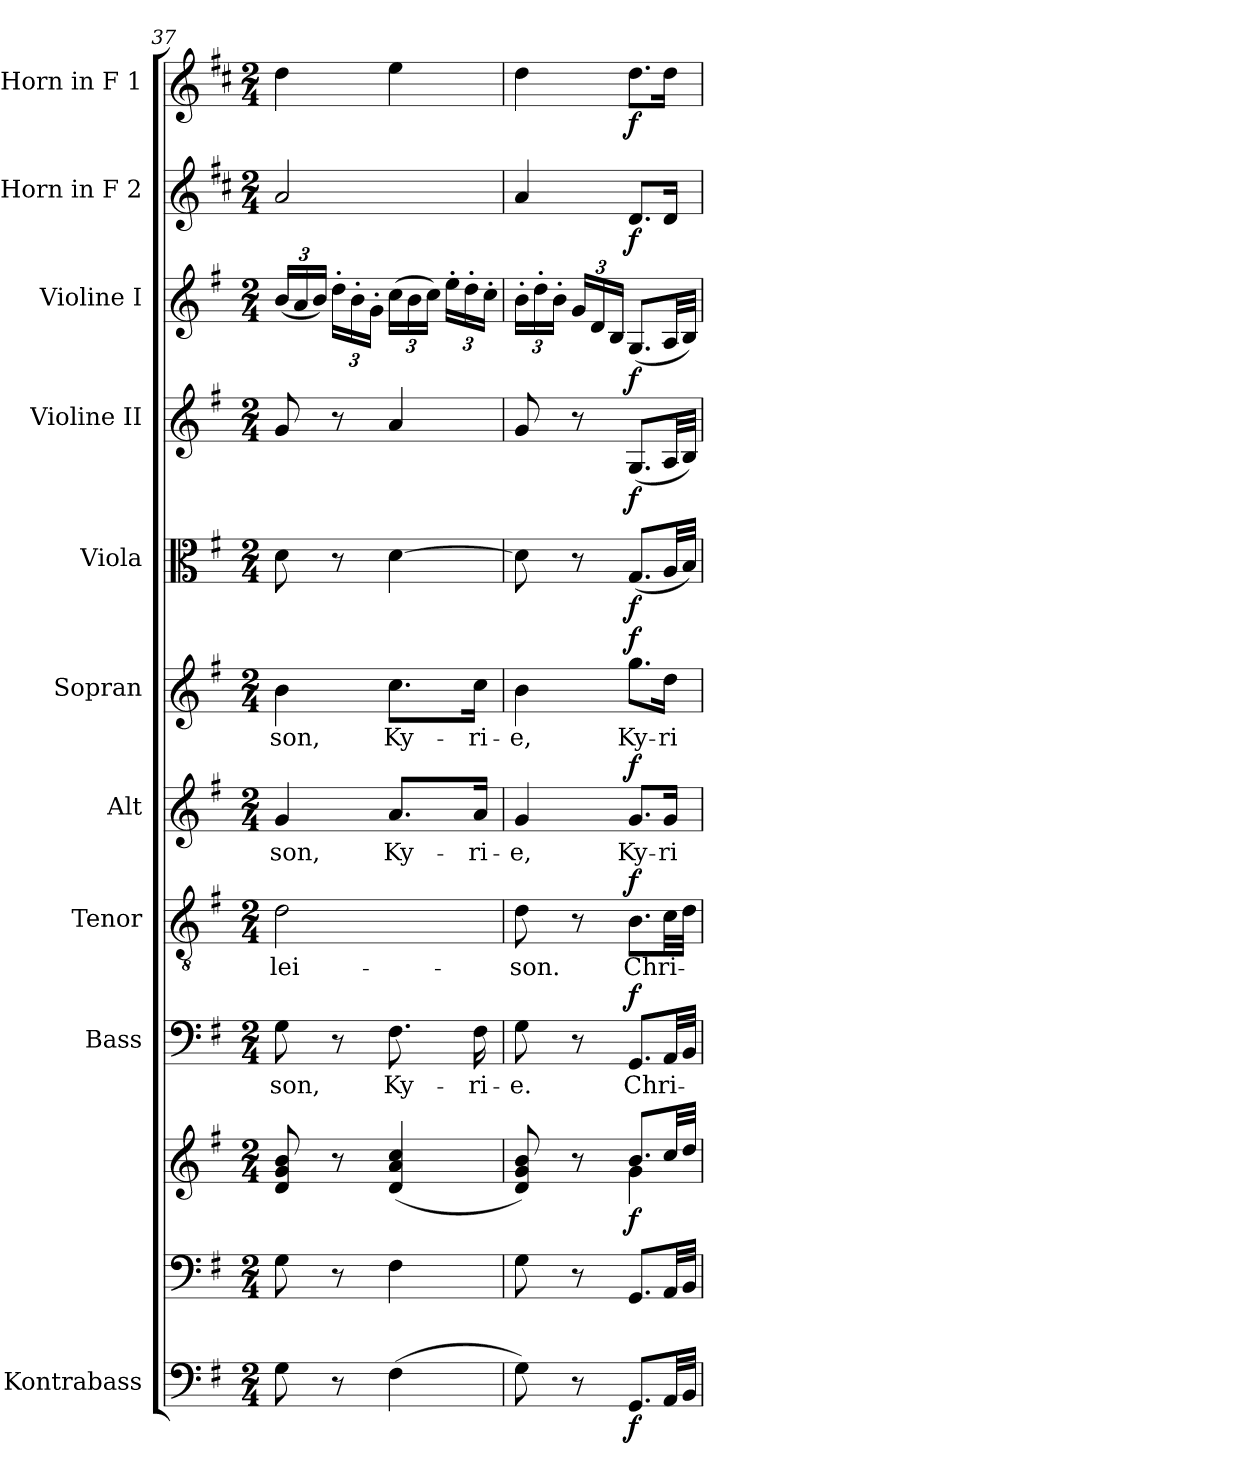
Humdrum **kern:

**kern	**dynam	**kern	**kern	**dynam	**kern	**text	**dynam	**kern	**text	**dynam	**kern	**text	**dynam	**kern	**text	**dynam	**kern	**dynam	**kern	**dynam	**kern	**dynam	**kern	**dynam	**kern	**dynam
*part11	*part11	*part10	*part10	*part10	*part9	*part9	*part9	*part8	*part8	*part8	*part7	*part7	*part7	*part6	*part6	*part6	*part5	*part5	*part4	*part4	*part3	*part3	*part2	*part2	*part1	*part1
*staff12	*staff12	*staff11	*staff10	*staff10/11	*staff9	*staff9	*staff9	*staff8	*staff8	*staff8	*staff7	*staff7	*staff7	*staff6	*staff6	*staff6	*staff5	*staff5	*staff4	*staff4	*staff3	*staff3	*staff2	*staff2	*staff1	*staff1
*I"Kontrabass	*	*	*	*	*I"Bass	*	*	*I"Tenor	*	*	*I"Alt	*	*	*I"Sopran	*	*	*I"Viola	*	*I"Violine II	*	*I"Violine I	*	*I"Horn in F 2	*	*I"Horn in F 1	*
*I'Kb.	*	*	*	*	*I'B.	*	*	*I'T.	*	*	*I'A.	*	*	*I'S.	*	*	*I'Vla.	*	*I'Vl. II	*	*I'Vl. I	*	*	*	*	*
*clefF4	*	*clefF4	*clefG2	*	*clefF4	*	*	*clefGv2	*	*	*clefG2	*	*	*clefG2	*	*	*clefC3	*	*clefG2	*	*clefG2	*	*clefG2	*	*clefG2	*
*ITrd7c12	*	*	*	*	*	*	*	*	*	*	*	*	*	*	*	*	*	*	*	*	*	*	*ITrd4c7	*	*ITrd4c7	*
*k[f#]	*	*k[f#]	*k[f#]	*	*k[f#]	*	*	*k[f#]	*	*	*k[f#]	*	*	*k[f#]	*	*	*k[f#]	*	*k[f#]	*	*k[f#]	*	*k[f#]	*	*k[f#]	*
*G:	*	*G:	*G:	*	*G:	*	*	*G:	*	*	*G:	*	*	*G:	*	*	*G:	*	*G:	*	*G:	*	*G:	*	*G:	*
*M2/4	*	*M2/4	*M2/4	*	*M2/4	*	*	*M2/4	*	*	*M2/4	*	*	*M2/4	*	*	*M2/4	*	*M2/4	*	*M2/4	*	*M2/4	*	*M2/4	*
=37	=37	=37	=37	=37	=37	=37	=37	=37	=37	=37	=37	=37	=37	=37	=37	=37	=37	=37	=37	=37	=37	=37	=37	=37	=37	=37
!	!	!	!	!	!	!LO:LY:b	!	!	!LO:LY:b	!	!	!LO:LY:b	!	!	!LO:LY:b	!	!	!	!	!	!	!	!	!	!	!
8GG\	.	8G\	8d/ 8g/ 8b/	.	8G\	-son,	.	2d\	-lei-	.	4g/	-son,	.	4b\	-son,	.	8d\	.	8g/	.	(<24b/LL	.	2d/	.	4g\	.
.	.	.	.	.	.	.	.	.	.	.	.	.	.	.	.	.	.	.	.	.	24a/	.	.	.	.	.
.	.	.	.	.	.	.	.	.	.	.	.	.	.	.	.	.	.	.	.	.	24b/JJ)	.	.	.	.	.
8r	.	8r	8r	.	8r	.	.	.	.	.	.	.	.	.	.	.	8r	.	8r	.	24dd'>\LL	.	.	.	.	.
.	.	.	.	.	.	.	.	.	.	.	.	.	.	.	.	.	.	.	.	.	24b'>\	.	.	.	.	.
.	.	.	.	.	.	.	.	.	.	.	.	.	.	.	.	.	.	.	.	.	24g'>\JJ	.	.	.	.	.
!	!	!	!	!	!	!LO:LY:b	!	!	!	!	!	!LO:LY:b	!	!	!LO:LY:b	!	!	!	!	!	!	!	!	!	!	!
(>4FF#\	.	4F#\	(4d/ 4a/ 4cc/	.	8.F#\	Ky-	.	.	.	.	8.a/L	Ky-	.	8.cc\L	Ky-	.	[4d\	.	4a/	.	(>24cc\LL	.	.	.	4a\	.
.	.	.	.	.	.	.	.	.	.	.	.	.	.	.	.	.	.	.	.	.	24b\	.	.	.	.	.
.	.	.	.	.	.	.	.	.	.	.	.	.	.	.	.	.	.	.	.	.	24cc\JJ)	.	.	.	.	.
.	.	.	.	.	.	.	.	.	.	.	.	.	.	.	.	.	.	.	.	.	24ee'>\LL	.	.	.	.	.
.	.	.	.	.	.	.	.	.	.	.	.	.	.	.	.	.	.	.	.	.	24dd'>\	.	.	.	.	.
!	!	!	!	!	!	!LO:LY:b	!	!	!	!	!	!LO:LY:b	!	!	!LO:LY:b	!	!	!	!	!	!	!	!	!	!	!
.	.	.	.	.	16F#\	-ri-	.	.	.	.	16a/Jk	-ri-	.	16cc\Jk	-ri-	.	.	.	.	.	.	.	.	.	.	.
.	.	.	.	.	.	.	.	.	.	.	.	.	.	.	.	.	.	.	.	.	24cc'>\JJ	.	.	.	.	.
=38	=38	=38	=38	=38	=38	=38	=38	=38	=38	=38	=38	=38	=38	=38	=38	=38	=38	=38	=38	=38	=38	=38	=38	=38	=38	=38
*	*	*	*^	*	*	*	*	*	*	*	*	*	*	*	*	*	*	*	*	*	*	*	*	*	*	*
!	!	!	!	!	!	!	!LO:LY:b	!	!	!LO:LY:b	!	!	!LO:LY:b	!	!	!LO:LY:b	!	!	!	!	!	!	!	!	!	!	!
8GG\)	.	8G\	8d/ 8g/ 8b/)	4ryy	.	8G\	-e.	.	8d\	-son.	.	4g/	-e,	.	4b\	-e,	.	8d\]	.	8g/	.	24b'>\LL	.	4d/	.	4g\	.
.	.	.	.	.	.	.	.	.	.	.	.	.	.	.	.	.	.	.	.	.	.	24dd'>\	.	.	.	.	.
.	.	.	.	.	.	.	.	.	.	.	.	.	.	.	.	.	.	.	.	.	.	24b'>\JJ	.	.	.	.	.
8r	.	8r	8r	.	.	8r	.	.	8r	.	.	.	.	.	.	.	.	8r	.	8r	.	24g/LL	.	.	.	.	.
.	.	.	.	.	.	.	.	.	.	.	.	.	.	.	.	.	.	.	.	.	.	24d/	.	.	.	.	.
.	.	.	.	.	.	.	.	.	.	.	.	.	.	.	.	.	.	.	.	.	.	24B/JJ	.	.	.	.	.
!	!LO:DY:b	!	!	!	!LO:DY:b	!	!LO:LY:b	!LO:DY:a	!	!LO:LY:b	!LO:DY:a	!	!LO:LY:b	!LO:DY:a	!	!LO:LY:b	!LO:DY:a	!	!LO:DY:b	!	!LO:DY:b	!	!LO:DY:b	!	!LO:DY:b	!	!LO:DY:b
8.GGG/L	f	8.GG/L	8.b/L	4g\	f	8.GG/L	Chri-	f	8.B\L	Chri-	f	8.g/L	Ky-	f	8.gg\L	Ky-	f	(<8.G/L	f	(<8.G/L	f	(<8.G/L	f	8.G/L	f	8.g\L	f
!	!	!	!	!	!	!	!	!	!	!	!	!	!LO:LY:b	!	!	!LO:LY:b	!	!	!	!	!	!	!	!	!	!	!
32AAA/LL	.	32AA/LL	32cc/LL	.	.	32AA/LL	.	.	32c\LL	.	.	16g/Jk	-ri-	.	16dd\Jk	-ri-	.	32A/LL	.	32A/LL	.	32A/LL	.	16G/Jk	.	16g\Jk	.
32BBB/JJJ	.	32BB/JJJ	32dd/JJJ	.	.	32BB/JJJ	.	.	32d\JJJ	.	.	.	.	.	.	.	.	32B/JJJ)	.	32B/JJJ)	.	32B/JJJ)	.	.	.	.	.
*	*	*	*v	*v	*	*	*	*	*	*	*	*	*	*	*	*	*	*	*	*	*	*	*	*	*	*	*
=	=	=	=	=	=	=	=	=	=	=	=	=	=	=	=	=	=	=	=	=	=	=	=	=	=	=
*-	*-	*-	*-	*-	*-	*-	*-	*-	*-	*-	*-	*-	*-	*-	*-	*-	*-	*-	*-	*-	*-	*-	*-	*-	*-	*-
